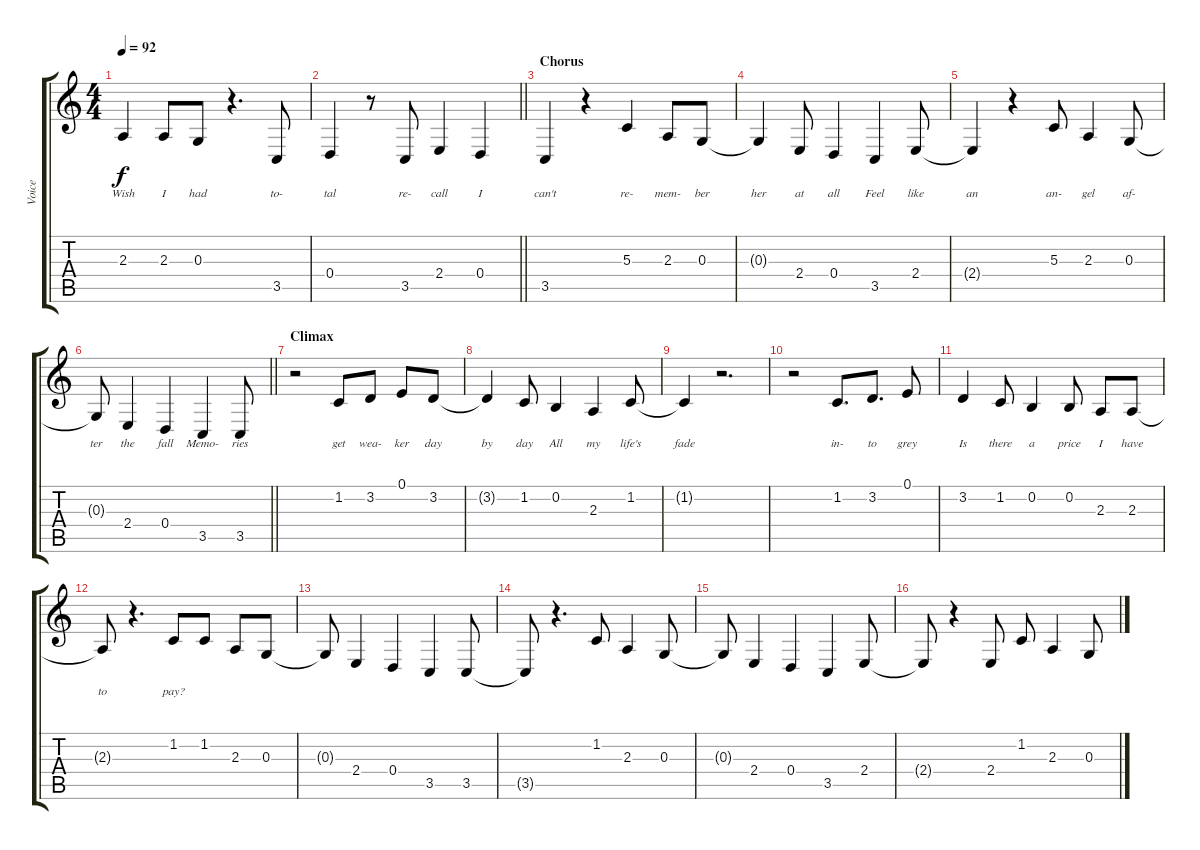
\track ("Voice" "Voice") {instrument altosax}
\staff {score tabs}
\tuning (E4 B3 G3 D3 A2 E2) {hide}
\ts (4 4)
\tempo 92
\clef g2
\ks c
2.3.4{lyrics (0 "Wish") lyrics (1 "") lyrics (2 "") lyrics (3 "") lyrics (4 "") dy f} 2.3.8{lyrics (0 "I") lyrics (1 "") lyrics (2 "") lyrics (3 "") lyrics (4 "")} 0.3.8{lyrics (0 "had") lyrics (1 "") lyrics (2 "") lyrics (3 "") lyrics (4 "")} r.4{d} 3.5.8{lyrics (0 "to-") lyrics (1 "") lyrics (2 "") lyrics (3 "") lyrics (4 "")} |
\barLineRight lightlight
0.4.4{lyrics (0 "tal") lyrics (1 "") lyrics (2 "") lyrics (3 "") lyrics (4 "")} r.8 3.5.8{lyrics (0 "re-") lyrics (1 "") lyrics (2 "") lyrics (3 "") lyrics (4 "")} 2.4.4{lyrics (0 "call") lyrics (1 "") lyrics (2 "") lyrics (3 "") lyrics (4 "")} 0.4.4{lyrics (0 "I") lyrics (1 "") lyrics (2 "") lyrics (3 "") lyrics (4 "")} |
\section ("" "Chorus")
3.5.4{lyrics (0 "can't") lyrics (1 "") lyrics (2 "") lyrics (3 "") lyrics (4 "")} r.4 5.3.4{lyrics (0 "re-") lyrics (1 "") lyrics (2 "") lyrics (3 "") lyrics (4 "")} 2.3.8{lyrics (0 "mem-") lyrics (1 "") lyrics (2 "") lyrics (3 "") lyrics (4 "")} 0.3.8{lyrics (0 "ber") lyrics (1 "") lyrics (2 "") lyrics (3 "") lyrics (4 "")} |
0.3{t}.4{lyrics (0 "her") lyrics (1 "") lyrics (2 "") lyrics (3 "") lyrics (4 "")} 2.4.8{lyrics (0 "at") lyrics (1 "") lyrics (2 "") lyrics (3 "") lyrics (4 "")} 0.4.4{lyrics (0 "all") lyrics (1 "") lyrics (2 "") lyrics (3 "") lyrics (4 "")} 3.5.4{lyrics (0 "Feel") lyrics (1 "") lyrics (2 "") lyrics (3 "") lyrics (4 "")} 2.4.8{lyrics (0 "like") lyrics (1 "") lyrics (2 "") lyrics (3 "") lyrics (4 "")} |
2.4{t}.4{lyrics (0 "an") lyrics (1 "") lyrics (2 "") lyrics (3 "") lyrics (4 "")} r.4 5.3.8{lyrics (0 "an-") lyrics (1 "") lyrics (2 "") lyrics (3 "") lyrics (4 "")} 2.3.4{lyrics (0 "gel") lyrics (1 "") lyrics (2 "") lyrics (3 "") lyrics (4 "")} 0.3.8{lyrics (0 "af-") lyrics (1 "") lyrics (2 "") lyrics (3 "") lyrics (4 "")} |
\barLineRight lightlight
0.3{t}.8{lyrics (0 "ter") lyrics (1 "") lyrics (2 "") lyrics (3 "") lyrics (4 "")} 2.4.4{lyrics (0 "the") lyrics (1 "") lyrics (2 "") lyrics (3 "") lyrics (4 "")} 0.4.4{lyrics (0 "fall") lyrics (1 "") lyrics (2 "") lyrics (3 "") lyrics (4 "")} 3.5.4{lyrics (0 "Memo-") lyrics (1 "") lyrics (2 "") lyrics (3 "") lyrics (4 "")} 3.5.8{lyrics (0 "ries") lyrics (1 "") lyrics (2 "") lyrics (3 "") lyrics (4 "")} |
\section ("" "Climax")
r.2 1.2.8{lyrics (0 "get") lyrics (1 "") lyrics (2 "") lyrics (3 "") lyrics (4 "")} 3.2.8{lyrics (0 "wea-") lyrics (1 "") lyrics (2 "") lyrics (3 "") lyrics (4 "")} 0.1.8{lyrics (0 "ker") lyrics (1 "") lyrics (2 "") lyrics (3 "") lyrics (4 "")} 3.2.8{lyrics (0 "day") lyrics (1 "") lyrics (2 "") lyrics (3 "") lyrics (4 "")} |
3.2{t}.4{lyrics (0 "by") lyrics (1 "") lyrics (2 "") lyrics (3 "") lyrics (4 "")} 1.2.8{lyrics (0 "day") lyrics (1 "") lyrics (2 "") lyrics (3 "") lyrics (4 "")} 0.2.4{lyrics (0 "All") lyrics (1 "") lyrics (2 "") lyrics (3 "") lyrics (4 "")} 2.3.4{lyrics (0 "my") lyrics (1 "") lyrics (2 "") lyrics (3 "") lyrics (4 "")} 1.2.8{lyrics (0 "life's") lyrics (1 "") lyrics (2 "") lyrics (3 "") lyrics (4 "")} |
1.2{t}.4{lyrics (0 "fade") lyrics (1 "") lyrics (2 "") lyrics (3 "") lyrics (4 "")} r.2{d} |
r.2 1.2.8{d lyrics (0 "in-") lyrics (1 "") lyrics (2 "") lyrics (3 "") lyrics (4 "")} 3.2.8{d lyrics (0 "to") lyrics (1 "") lyrics (2 "") lyrics (3 "") lyrics (4 "")} 0.1.8{lyrics (0 "grey") lyrics (1 "") lyrics (2 "") lyrics (3 "") lyrics (4 "")} |
3.2.4{lyrics (0 "Is") lyrics (1 "") lyrics (2 "") lyrics (3 "") lyrics (4 "")} 1.2.8{lyrics (0 "there") lyrics (1 "") lyrics (2 "") lyrics (3 "") lyrics (4 "")} 0.2.4{lyrics (0 "a") lyrics (1 "") lyrics (2 "") lyrics (3 "") lyrics (4 "")} 0.2.8{lyrics (0 "price") lyrics (1 "") lyrics (2 "") lyrics (3 "") lyrics (4 "")} 2.3.8{lyrics (0 "I") lyrics (1 "") lyrics (2 "") lyrics (3 "") lyrics (4 "")} 2.3.8{lyrics (0 "have") lyrics (1 "") lyrics (2 "") lyrics (3 "") lyrics (4 "")} |
2.3{t}.8{lyrics (0 "to") lyrics (1 "") lyrics (2 "") lyrics (3 "") lyrics (4 "")} r.4{d} 1.2.8{lyrics (0 "pay?") lyrics (1 "") lyrics (2 "") lyrics (3 "") lyrics (4 "")} 1.2.8 2.3.8 0.3.8 |
0.3{t}.8 2.4.4 0.4.4 3.5.4 3.5.8 |
3.5{t}.8 r.4{d} 1.2.8 2.3.4 0.3.8 |
0.3{t}.8 2.4.4 0.4.4 3.5.4 2.4.8 |
2.4{t}.8 r.4 2.4.8 1.2.8 2.3.4 0.3.8
